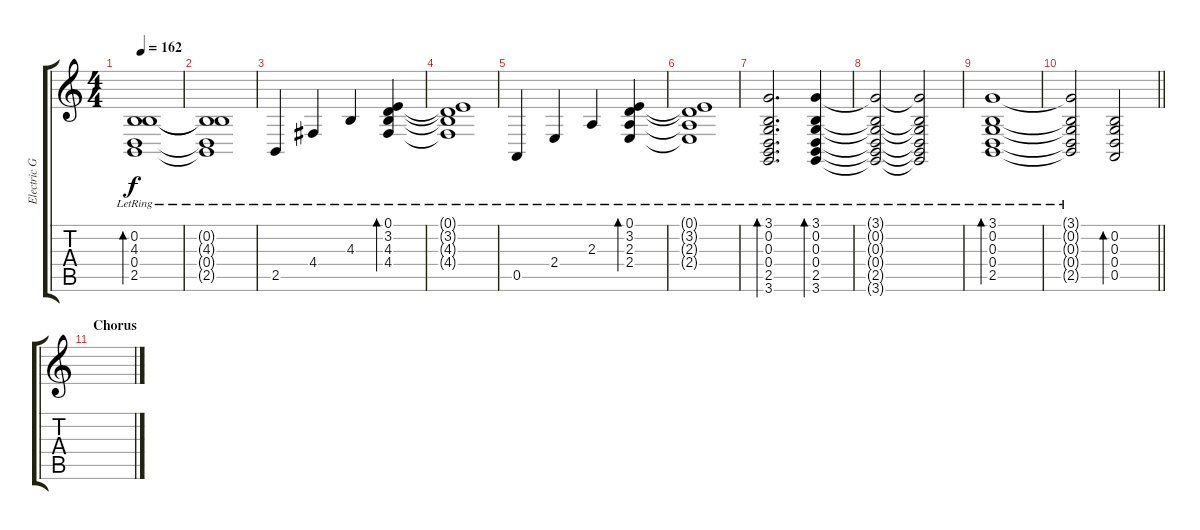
\track ("Electric Guitar" "Electric G") {instrument stringensemble1}
\staff {score tabs}
\tuning (E4 B3 G3 D3 A2 E2) {hide}
\ts (4 4)
\tempo 162
\clef g2
\ks c
(0.2{lr} 4.3{lr} 0.4{lr} 2.5{lr}).1{bd 30 dy f} |
(0.2{lr t} 4.3{lr t} 0.4{lr t} 2.5{lr t}).1 |
2.5{lr}.4 4.4{lr}.4 4.3{lr}.4 (0.1{lr} 3.2{lr} 4.3{lr} 4.4).4{bd 30} |
(0.1{lr t} 3.2{lr t} 4.3{lr t} 4.4{t}).1 |
0.5{lr}.4 2.4{lr}.4 2.3{lr}.4 (0.1{lr} 3.2{lr} 2.3{lr} 2.4).4{bd 30} |
(0.1{lr t} 3.2{lr t} 2.3{lr t} 2.4{lr t}).1 |
(3.1 0.2 0.3{lr} 0.4{lr} 2.5{lr} 3.6{lr}).2{d bd 30} (3.1 0.2 0.3{lr} 0.4{lr} 2.5{lr} 3.6{lr}).4{bd 30} |
(3.1{t} 0.2{t} 0.3{lr t} 0.4{lr t} 2.5{lr t} 3.6{lr t}).2 (3.1{lr t} 0.2{lr t} 0.3{lr t} 0.4{lr t} 2.5{lr t} 3.6{lr t}).2 |
(3.1 0.2{lr} 0.3{lr} 0.4{lr} 2.5{lr}).1{bd 30} |
\barLineRight lightlight
(3.1{t} 0.2{lr t} 0.3{lr t} 0.4{lr t} 2.5{lr t}).2 (0.2 0.3 0.4 0.5).2{bd 30} |
\section ("" "Chorus")
